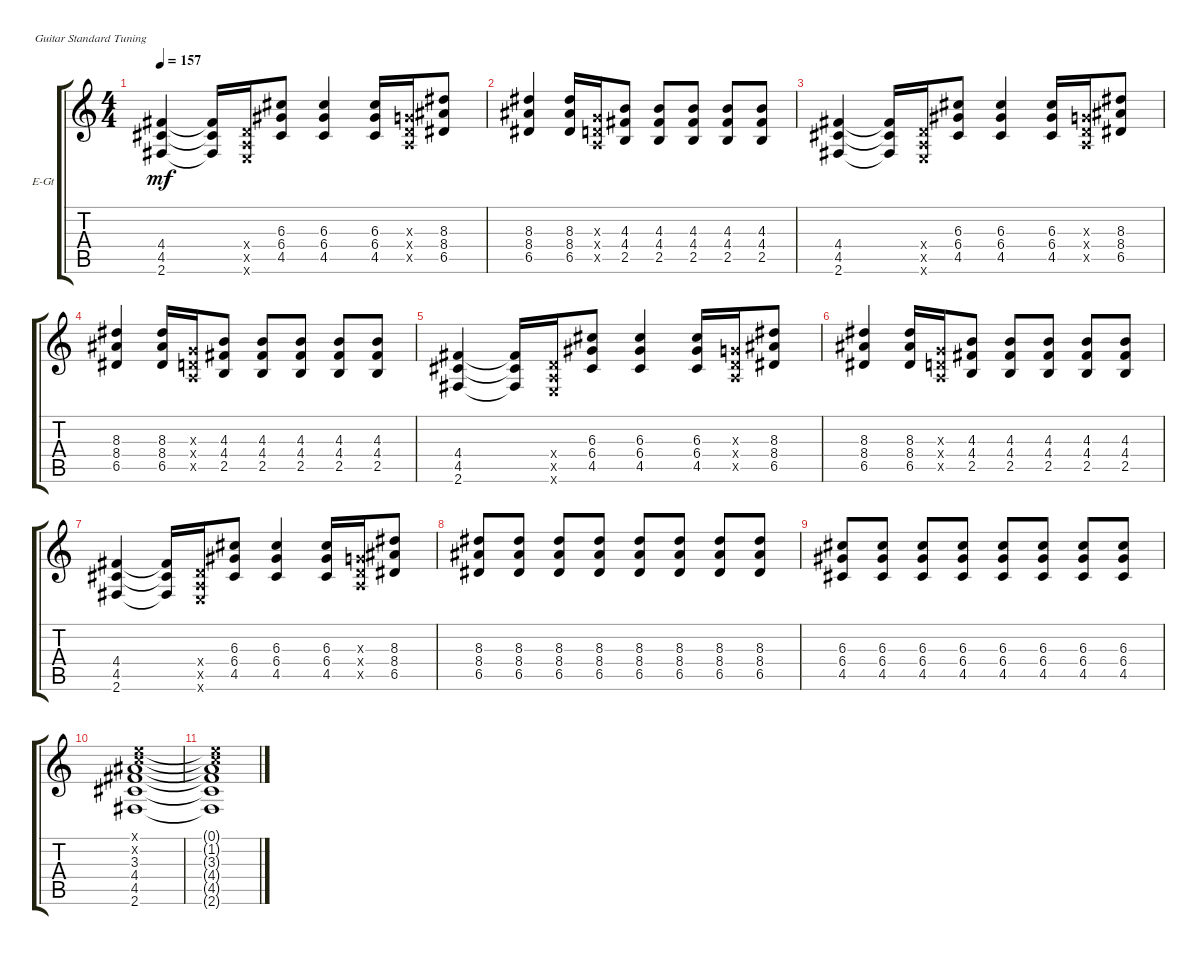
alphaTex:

\defaultSystemsLayout 4
\bracketExtendMode groupsimilarinstruments
\firstSystemTrackNameOrientation horizontal
\otherSystemsTrackNameOrientation horizontal
\track ("Electric Guitar" "E-Gt") {instrument overdrivenguitar}
\staff {score tabs}
\tuning (E4 B3 G3 D3 A2 E2)
\ts (4 4)
\tempo 157
\clef g2
\ks c
(2.6 4.5 4.4).4{dy mf} (2.6{t} 4.5{t} 4.4{t}).16 (0.6{x} 0.5{x} 0.4{x}).16 (4.5 6.4 6.3).8 (4.5 6.4 6.3).4 (4.5 6.4 6.3).16 (0.4{x} 0.5{x} 0.3{x}).16 (8.4 6.5 8.3).8 |
(8.4 6.5 8.3).4 (8.4 6.5 8.3).16 (0.3{x} 0.4{x} 0.5{x}).16 (2.5 4.4 4.3).8 (2.5 4.4 4.3).8 (2.5 4.4 4.3).8 (2.5 4.4 4.3).8 (2.5 4.4 4.3).8 |
(2.6 4.5 4.4).4 (2.6{t} 4.5{t} 4.4{t}).16 (0.6{x} 0.5{x} 0.4{x}).16 (4.5 6.4 6.3).8 (4.5 6.4 6.3).4 (4.5 6.4 6.3).16 (0.4{x} 0.5{x} 0.3{x}).16 (8.4 6.5 8.3).8 |
(8.4 6.5 8.3).4 (8.4 6.5 8.3).16 (0.3{x} 0.4{x} 0.5{x}).16 (2.5 4.4 4.3).8 (2.5 4.4 4.3).8 (2.5 4.4 4.3).8 (2.5 4.4 4.3).8 (2.5 4.4 4.3).8 |
(2.6 4.5 4.4).4 (2.6{t} 4.5{t} 4.4{t}).16 (0.6{x} 0.5{x} 0.4{x}).16 (4.5 6.4 6.3).8 (4.5 6.4 6.3).4 (4.5 6.4 6.3).16 (0.4{x} 0.5{x} 0.3{x}).16 (8.4 6.5 8.3).8 |
(8.4 6.5 8.3).4 (8.4 6.5 8.3).16 (0.3{x} 0.4{x} 0.5{x}).16 (2.5 4.4 4.3).8 (2.5 4.4 4.3).8 (2.5 4.4 4.3).8 (2.5 4.4 4.3).8 (2.5 4.4 4.3).8 |
(2.6 4.5 4.4).4 (2.6{t} 4.5{t} 4.4{t}).16 (0.6{x} 0.5{x} 0.4{x}).16 (4.5 6.4 6.3).8 (4.5 6.4 6.3).4 (4.5 6.4 6.3).16 (0.4{x} 0.5{x} 0.3{x}).16 (8.4 6.5 8.3).8 |
(6.5 8.4 8.3).8 (6.5 8.4 8.3).8 (6.5 8.4 8.3).8 (6.5 8.4 8.3).8 (6.5 8.4 8.3).8 (6.5 8.4 8.3).8 (6.5 8.4 8.3).8 (6.5 8.4 8.3).8 |
(4.5 6.4 6.3).8 (4.5 6.4 6.3).8 (4.5 6.4 6.3).8 (4.5 6.4 6.3).8 (4.5 6.4 6.3).8 (4.5 6.4 6.3).8 (4.5 6.4 6.3).8 (4.5 6.4 6.3).8 |
(2.6 4.5 4.4 3.3 1.2{x} 0.1{x}).1 |
(2.6{t} 4.5{t} 4.4{t} 3.3{t} 1.2{x t} 0.1{x t}).1
